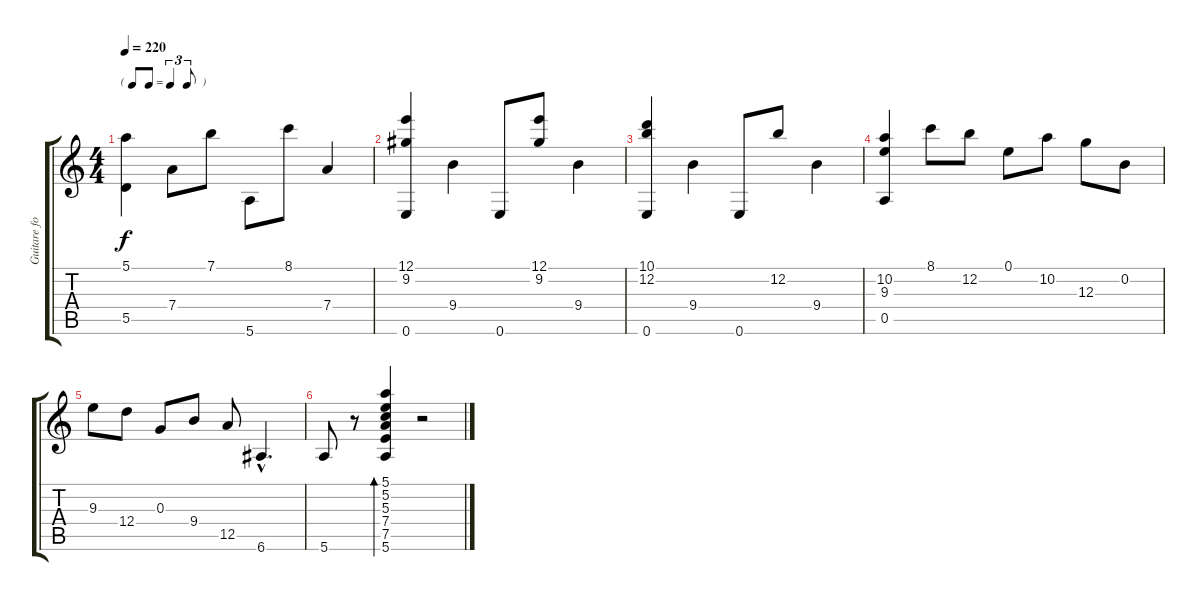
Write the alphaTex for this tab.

\track ("Guitare folk" "Guitare fo") {instrument acousticguitarsteel}
\staff {score tabs}
\tuning (E4 B3 G3 D3 A2 E2) {hide}
\ts (4 4)
\tf triplet8th
\tempo 220
\clef g2
\ks c
(5.1 5.5).4{dy f} 7.4.8 7.1.8 5.6.8 8.1.8 7.4.4 |
(12.1 9.2 0.6).4 9.4.4 0.6.8 (12.1 9.2).8 9.4.4 |
(10.1 12.2 0.6).4 9.4.4 0.6.8 12.2.8 9.4.4 |
(10.2 9.3 0.5).4 8.1.8 12.2.8 0.1.8 10.2.8 12.3.8 0.2.8 |
9.3.8 12.4.8 0.3.8 9.4.8 12.5.8 6.6{hac}.4{d} |
5.6.8 r.8 (5.1 5.2 5.3 7.4 7.5 5.6).4{bd 120} r.2
